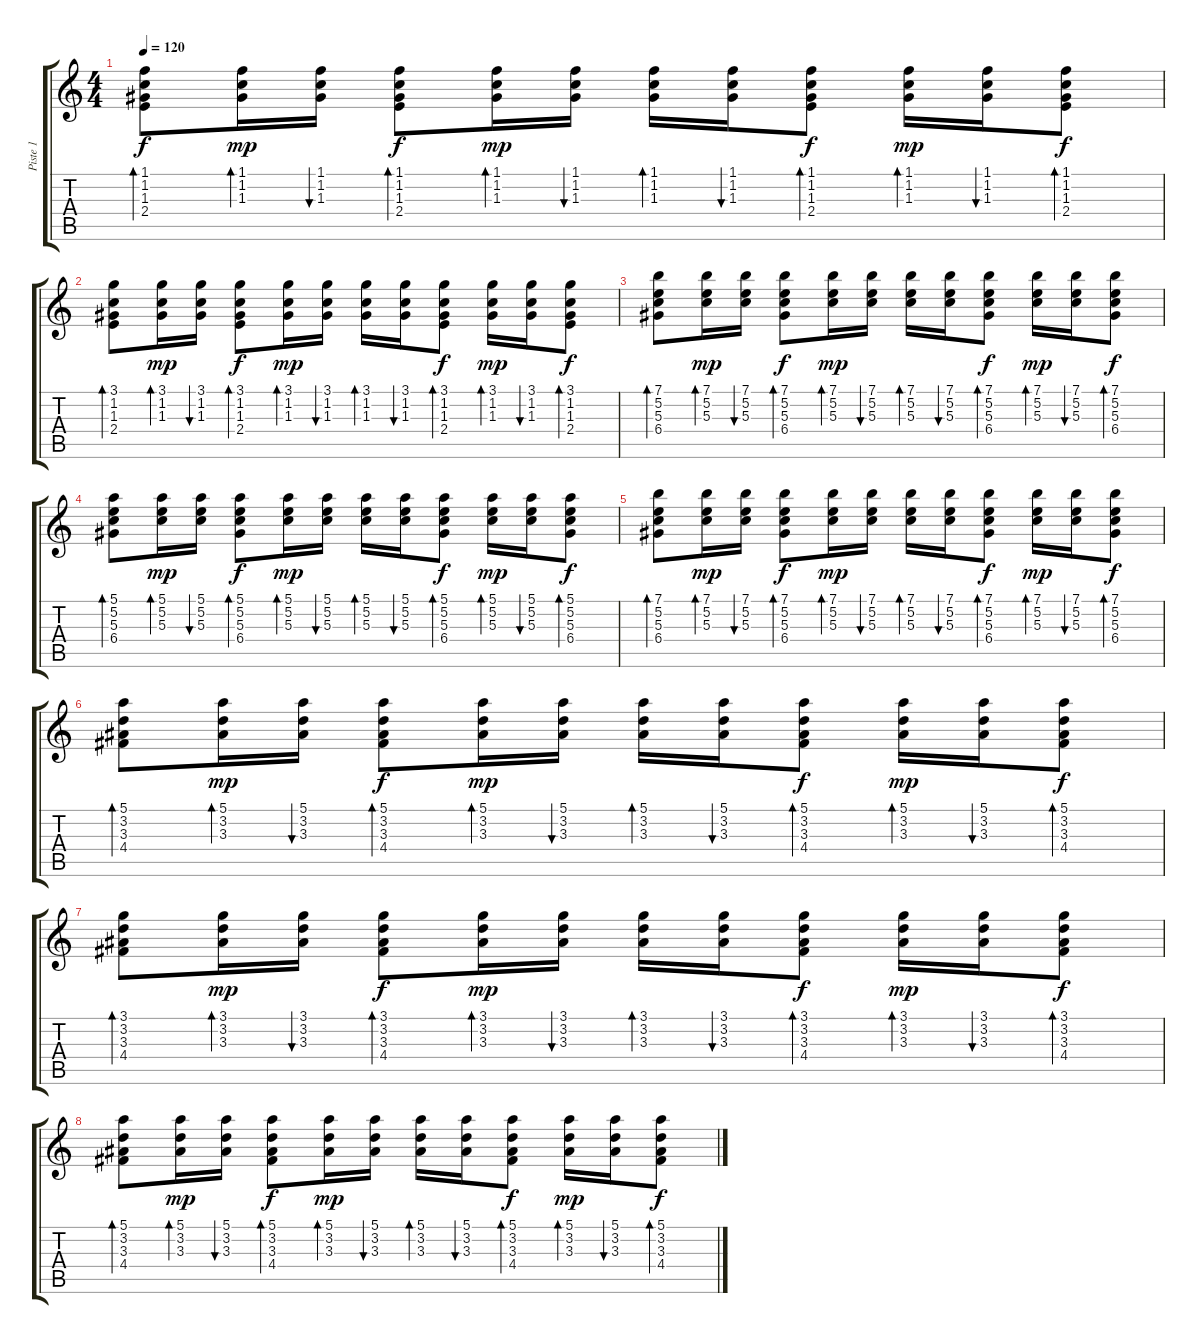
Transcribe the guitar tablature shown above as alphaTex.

\track ("Piste 1" "Piste 1") {instrument electricguitarjazz}
\staff {score tabs}
\tuning (E4 B3 G3 D3 A2 E2) {hide}
\ts (4 4)
\tempo 120
\clef g2
\ks c
(1.1 1.2 1.3 2.4).8{bd 60 dy f} (1.1 1.2 1.3).16{bd 60 dy mp} (1.1 1.2 1.3).16{bu 60} (1.1 1.2 1.3 2.4).8{bd 60 dy f} (1.1 1.2 1.3).16{bd 60 dy mp} (1.1 1.2 1.3).16{bu 60} (1.1 1.2 1.3).16{bd 60} (1.1 1.2 1.3).16{bu 60} (1.1 1.2 1.3 2.4).8{bd 60 dy f} (1.1 1.2 1.3).16{bd 60 dy mp} (1.1 1.2 1.3).16{bu 60} (1.1 1.2 1.3 2.4).8{bd 60 dy f} |
(3.1 1.2 1.3 2.4).8{bd 60} (3.1 1.2 1.3).16{bd 60 dy mp} (3.1 1.2 1.3).16{bu 60} (3.1 1.2 1.3 2.4).8{bd 60 dy f} (3.1 1.2 1.3).16{bd 60 dy mp} (3.1 1.2 1.3).16{bu 60} (3.1 1.2 1.3).16{bd 60} (3.1 1.2 1.3).16{bu 60} (3.1 1.2 1.3 2.4).8{bd 60 dy f} (3.1 1.2 1.3).16{bd 60 dy mp} (3.1 1.2 1.3).16{bu 60} (3.1 1.2 1.3 2.4).8{bd 60 dy f} |
(7.1 5.2 5.3 6.4).8{bd 60} (7.1 5.2 5.3).16{bd 60 dy mp} (7.1 5.2 5.3).16{bu 60} (7.1 5.2 5.3 6.4).8{bd 60 dy f} (7.1 5.2 5.3).16{bd 60 dy mp} (7.1 5.2 5.3).16{bu 60} (7.1 5.2 5.3).16{bd 60} (7.1 5.2 5.3).16{bu 60} (7.1 5.2 5.3 6.4).8{bd 60 dy f} (7.1 5.2 5.3).16{bd 60 dy mp} (7.1 5.2 5.3).16{bu 60} (7.1 5.2 5.3 6.4).8{bd 60 dy f} |
(5.1 5.2 5.3 6.4).8{bd 60} (5.1 5.2 5.3).16{bd 60 dy mp} (5.1 5.2 5.3).16{bu 60} (5.1 5.2 5.3 6.4).8{bd 60 dy f} (5.1 5.2 5.3).16{bd 60 dy mp} (5.1 5.2 5.3).16{bu 60} (5.1 5.2 5.3).16{bd 60} (5.1 5.2 5.3).16{bu 60} (5.1 5.2 5.3 6.4).8{bd 60 dy f} (5.1 5.2 5.3).16{bd 60 dy mp} (5.1 5.2 5.3).16{bu 60} (5.1 5.2 5.3 6.4).8{bd 60 dy f} |
(7.1 5.2 5.3 6.4).8{bd 60} (7.1 5.2 5.3).16{bd 60 dy mp} (7.1 5.2 5.3).16{bu 60} (7.1 5.2 5.3 6.4).8{bd 60 dy f} (7.1 5.2 5.3).16{bd 60 dy mp} (7.1 5.2 5.3).16{bu 60} (7.1 5.2 5.3).16{bd 60} (7.1 5.2 5.3).16{bu 60} (7.1 5.2 5.3 6.4).8{bd 60 dy f} (7.1 5.2 5.3).16{bd 60 dy mp} (7.1 5.2 5.3).16{bu 60} (7.1 5.2 5.3 6.4).8{bd 60 dy f} |
(5.1 3.2 3.3 4.4).8{bd 60} (5.1 3.2 3.3).16{bd 60 dy mp} (5.1 3.2 3.3).16{bu 60} (5.1 3.2 3.3 4.4).8{bd 60 dy f} (5.1 3.2 3.3).16{bd 60 dy mp} (5.1 3.2 3.3).16{bu 60} (5.1 3.2 3.3).16{bd 60} (5.1 3.2 3.3).16{bu 60} (5.1 3.2 3.3 4.4).8{bd 60 dy f} (5.1 3.2 3.3).16{bd 60 dy mp} (5.1 3.2 3.3).16{bu 60} (5.1 3.2 3.3 4.4).8{bd 60 dy f} |
(3.1 3.2 3.3 4.4).8{bd 60} (3.1 3.2 3.3).16{bd 60 dy mp} (3.1 3.2 3.3).16{bu 60} (3.1 3.2 3.3 4.4).8{bd 60 dy f} (3.1 3.2 3.3).16{bd 60 dy mp} (3.1 3.2 3.3).16{bu 60} (3.1 3.2 3.3).16{bd 60} (3.1 3.2 3.3).16{bu 60} (3.1 3.2 3.3 4.4).8{bd 60 dy f} (3.1 3.2 3.3).16{bd 60 dy mp} (3.1 3.2 3.3).16{bu 60} (3.1 3.2 3.3 4.4).8{bd 60 dy f} |
(5.1 3.2 3.3 4.4).8{bd 60} (5.1 3.2 3.3).16{bd 60 dy mp} (5.1 3.2 3.3).16{bu 60} (5.1 3.2 3.3 4.4).8{bd 60 dy f} (5.1 3.2 3.3).16{bd 60 dy mp} (5.1 3.2 3.3).16{bu 60} (5.1 3.2 3.3).16{bd 60} (5.1 3.2 3.3).16{bu 60} (5.1 3.2 3.3 4.4).8{bd 60 dy f} (5.1 3.2 3.3).16{bd 60 dy mp} (5.1 3.2 3.3).16{bu 60} (5.1 3.2 3.3 4.4).8{bd 60 dy f}
